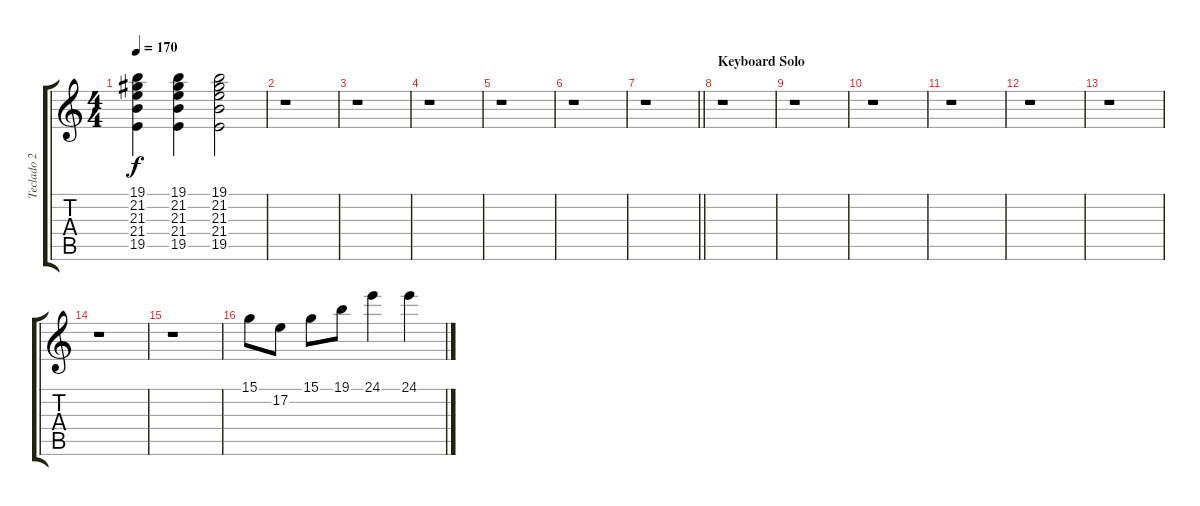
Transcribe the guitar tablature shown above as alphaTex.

\track ("Teclado 2" "Teclado 2") {instrument tremolostrings}
\staff {score tabs}
\tuning (E4 B3 G3 D3 A2 E2) {hide}
\ts (4 4)
\tempo 170
\clef g2
\ks c
(19.1 21.2 21.3 21.4 19.5).4{dy f volume 10 instrument tremolostrings} (19.1 21.2 21.3 21.4 19.5).4 (19.1 21.2 21.3 21.4 19.5).2 |
r.1 |
r.1 |
r.1 |
r.1 |
r.1 |
\barLineRight lightlight
r.1 |
\section ("" "Keyboard Solo")
r.1 |
r.1 |
r.1 |
r.1 |
r.1 |
r.1 |
r.1 |
r.1 |
15.1.8{volume 11 balance 8 instrument tremolostrings} 17.2.8 15.1.8 19.1.8 24.1.4 24.1.4
